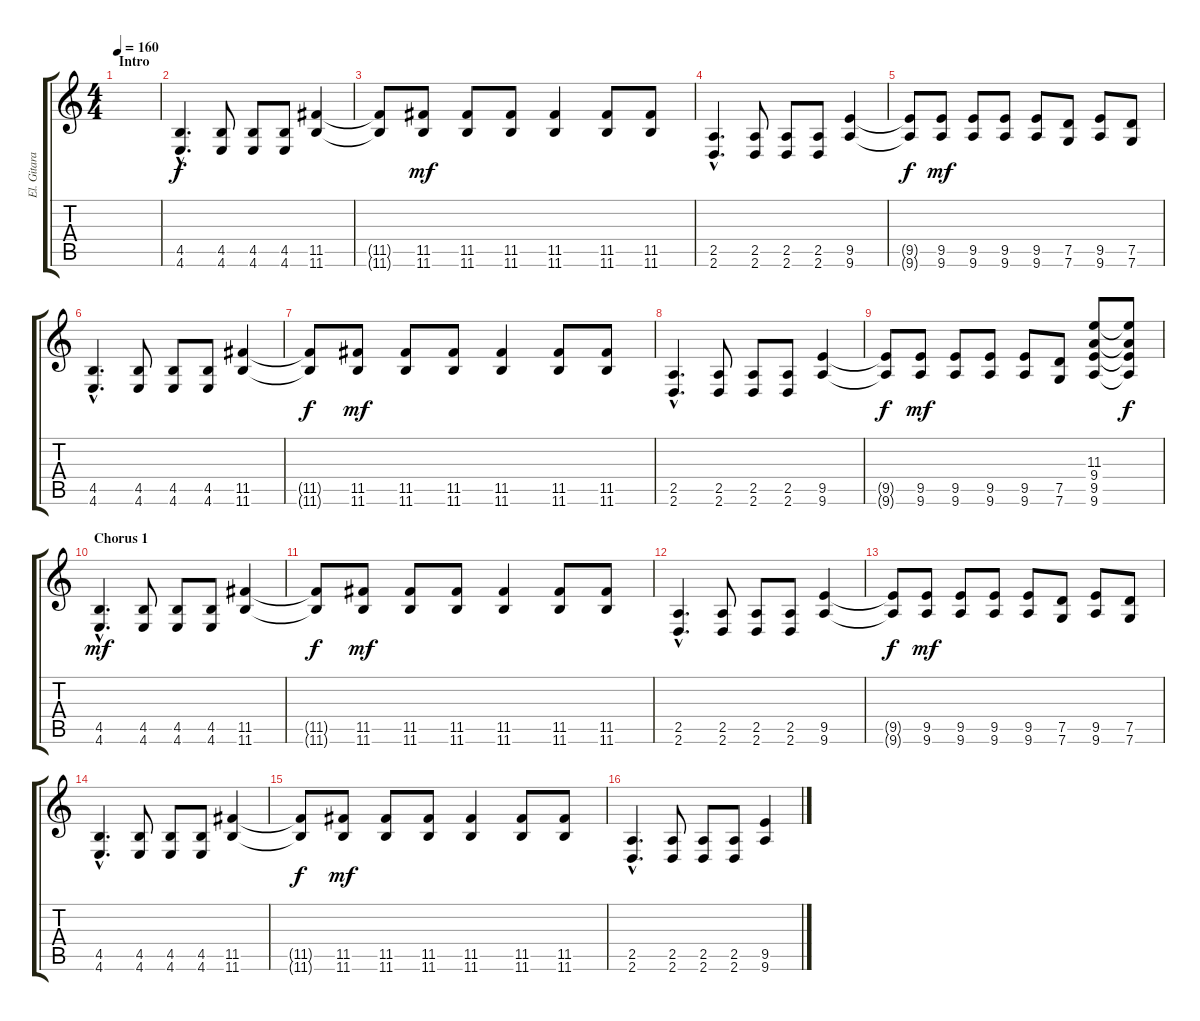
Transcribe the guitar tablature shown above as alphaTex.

\track ("El. Gitara 1" "El. Gitara") {instrument distortionguitar}
\staff {score tabs}
\tuning (D4 A3 F3 C3 G2 C2) {hide}
\ts (4 4)
\section ("" "Intro")
\tempo 160
\clef g2
\ks c
|
(4.5{hac} 4.6{hac}).4{d} (4.5 4.6).8 (4.5 4.6).8 (4.5 4.6).8 (11.5 11.6).4 |
(11.5{t} 11.6{t}).8{dy f} (11.5 11.6).8{dy mf} (11.5 11.6).8 (11.5 11.6).8 (11.5 11.6).4 (11.5 11.6).8 (11.5 11.6).8 |
(2.5{hac} 2.6{hac}).4{d} (2.5 2.6).8 (2.5 2.6).8 (2.5 2.6).8 (9.5 9.6).4 |
(9.5{t} 9.6{t}).8{dy f} (9.5 9.6).8{dy mf} (9.5 9.6).8 (9.5 9.6).8 (9.5 9.6).8 (7.5 7.6).8 (9.5 9.6).8 (7.5 7.6).8 |
(4.5{hac} 4.6{hac}).4{d} (4.5 4.6).8 (4.5 4.6).8 (4.5 4.6).8 (11.5 11.6).4 |
(11.5{t} 11.6{t}).8{dy f} (11.5 11.6).8{dy mf} (11.5 11.6).8 (11.5 11.6).8 (11.5 11.6).4 (11.5 11.6).8 (11.5 11.6).8 |
(2.5{hac} 2.6{hac}).4{d} (2.5 2.6).8 (2.5 2.6).8 (2.5 2.6).8 (9.5 9.6).4 |
(9.5{t} 9.6{t}).8{dy f} (9.5 9.6).8{dy mf} (9.5 9.6).8 (9.5 9.6).8 (9.5 9.6).8 (7.5 7.6).8 (11.3 9.4 9.5 9.6).8 (11.3{t} 9.4{t} 9.5{t} 9.6{t}).8{dy f} |
\section ("" "Chorus 1")
(4.5{hac} 4.6{hac}).4{d dy mf} (4.5 4.6).8 (4.5 4.6).8 (4.5 4.6).8 (11.5 11.6).4 |
(11.5{t} 11.6{t}).8{dy f} (11.5 11.6).8{dy mf} (11.5 11.6).8 (11.5 11.6).8 (11.5 11.6).4 (11.5 11.6).8 (11.5 11.6).8 |
(2.5{hac} 2.6{hac}).4{d} (2.5 2.6).8 (2.5 2.6).8 (2.5 2.6).8 (9.5 9.6).4 |
(9.5{t} 9.6{t}).8{dy f} (9.5 9.6).8{dy mf} (9.5 9.6).8 (9.5 9.6).8 (9.5 9.6).8 (7.5 7.6).8 (9.5 9.6).8 (7.5 7.6).8 |
(4.5{hac} 4.6{hac}).4{d} (4.5 4.6).8 (4.5 4.6).8 (4.5 4.6).8 (11.5 11.6).4 |
(11.5{t} 11.6{t}).8{dy f} (11.5 11.6).8{dy mf} (11.5 11.6).8 (11.5 11.6).8 (11.5 11.6).4 (11.5 11.6).8 (11.5 11.6).8 |
(2.5{hac} 2.6{hac}).4{d} (2.5 2.6).8 (2.5 2.6).8 (2.5 2.6).8 (9.5 9.6).4
